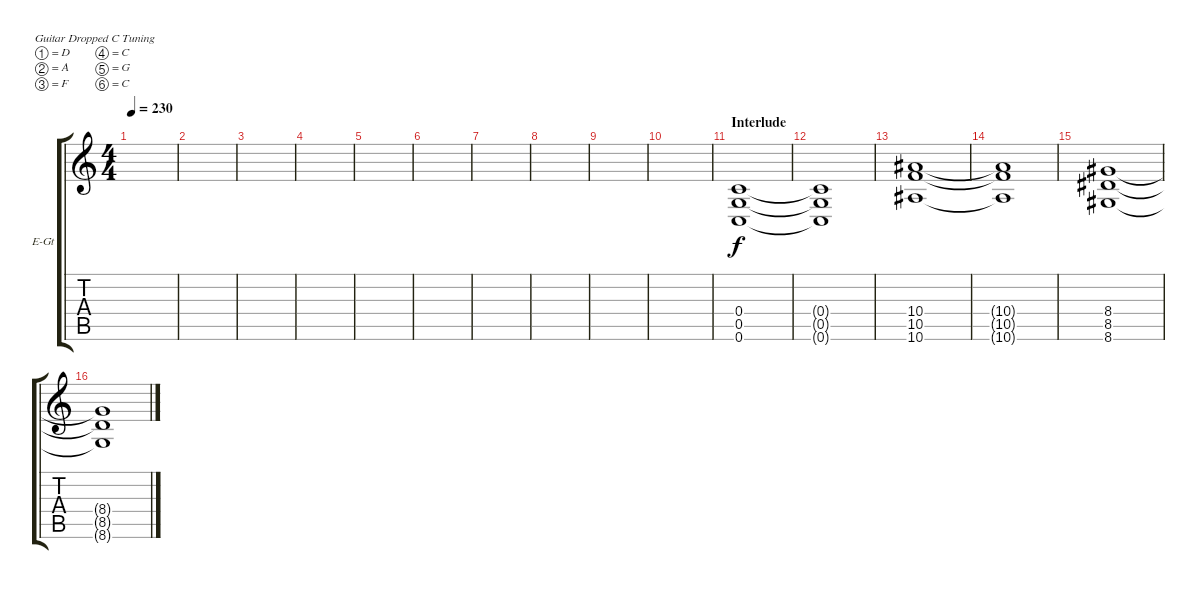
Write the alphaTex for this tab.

\defaultSystemsLayout 4
\bracketExtendMode groupsimilarinstruments
\firstSystemTrackNameOrientation horizontal
\otherSystemsTrackNameOrientation horizontal
\track ("Electric Guitar" "E-Gt") {instrument distortionguitar}
\staff {score tabs}
\tuning (D4 A3 F3 C3 G2 C2)
\ts (4 4)
\tempo 230
\clef g2
\ks c
|
|
|
|
|
|
|
|
|
|
\section ("" "Interlude")
(0.6 0.5 0.4).1 |
(0.4{t} 0.5{t} 0.6{t}).1 |
(10.6 10.5 10.4).1 |
(10.4{t} 10.5{t} 10.6{t}).1 |
(8.6 8.5 8.4).1 |
(8.4{t} 8.5{t} 8.6{t}).1
